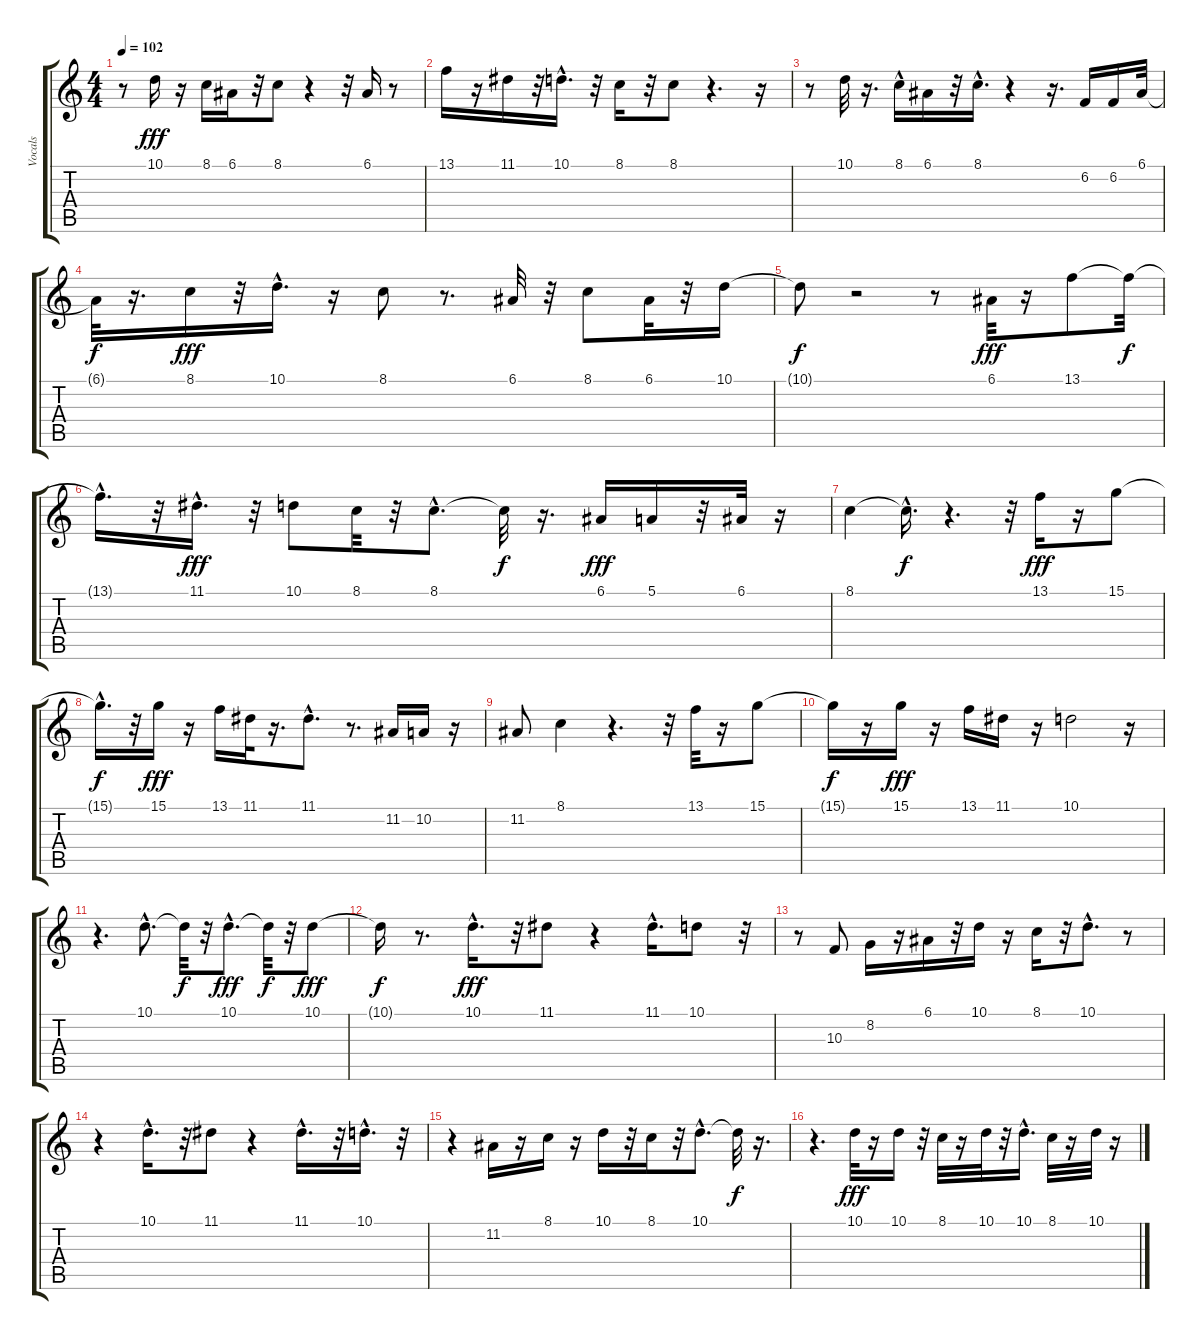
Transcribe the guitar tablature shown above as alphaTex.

\track ("Vocals" "Vocals") {instrument lead2sawtooth}
\staff {score tabs}
\tuning (E4 B3 G3 D3 A2 E2) {hide}
\ts (4 4)
\tempo 102
\clef g2
\ks c
r.8{dy f} 10.1.16{dy fff} r.16 8.1.16 6.1.16 r.32 8.1.8 r.4 r.32 6.1.16 r.8 |
13.1.16 r.16 11.1.16 r.32 10.1{hac}.16{d} r.32 8.1.16 r.32 8.1.8 r.4{d} r.16 |
r.8 10.1.32 r.16{d} 8.1{hac}.16 6.1.16 r.32 8.1{hac}.16{d} r.4 r.16{d} 6.2.16 6.2.16 6.1.32 |
6.1{t}.32{dy f} r.16{d} 8.1.16{dy fff} r.32 10.1{hac}.16{d} r.16 8.1.8 r.8{d} 6.1.32 r.32 8.1.8 6.1.32 r.32 10.1.16 |
10.1{t}.8{dy f} r.2 r.8 6.1.32{dy fff} r.16 13.1.8 13.1{t}.32{dy f} |
13.1{hac t}.16{d} r.32 11.1{hac}.16{d dy fff} r.32 10.1.8 8.1.32 r.32 8.1{hac}.8{d} 8.1{t}.32{dy f} r.16{d} 6.1.16{dy fff} 5.1.16 r.32 6.1.32 r.16 |
8.1.4 8.1{hac t}.16{d dy f} r.4{d} r.32 13.1.16{dy fff} r.16 15.1.8 |
15.1{hac t}.16{d dy f} r.32 15.1.16{dy fff} r.16 13.1.16 11.1.32 r.16{d} 11.1{hac}.8{d} r.8{d} 11.2.16 10.2.16 r.16 |
11.2.8 8.1.4 r.4{d} r.32 13.1.32 r.16 15.1.8 |
15.1{t}.16{dy f} r.16 15.1.16{dy fff} r.16 13.1.16 11.1.16 r.16 10.1.2 r.16 |
r.4{d} 10.1{hac}.8{d} 10.1{t}.32{dy f} r.32 10.1{hac}.8{d dy fff} 10.1{t}.32{dy f} r.32 10.1.8{dy fff} |
10.1{t}.16{dy f} r.8{d} 10.1{hac}.16{d dy fff} r.32 11.1.8 r.4 11.1{hac}.16{d} 10.1.8 r.32 |
r.8 10.3.8 8.2.16 r.16 6.1.16 r.32 10.1.16 r.16 8.1.16 r.32 10.1{hac}.8{d} r.8 |
r.4 10.1{hac}.16{d} r.32 11.1.8 r.4 11.1{hac}.16{d} r.32 10.1{hac}.16{d} r.32 |
r.4 11.2.16 r.16 8.1.16 r.16 10.1.16 r.32 8.1.16 r.32 10.1{hac}.8{d} 10.1{t}.32{dy f} r.16{d} |
r.4{d} 10.1.32{dy fff} r.16 10.1.16 r.32 8.1.32 r.16 10.1.32 r.32 10.1{hac}.16{d} 8.1.32 r.16 10.1.32 r.16
